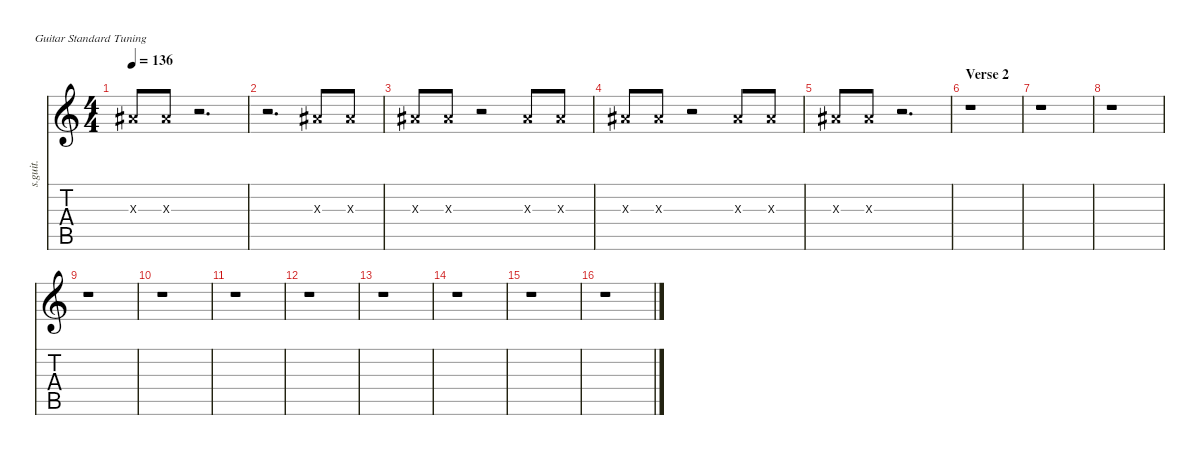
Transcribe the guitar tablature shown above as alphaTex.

\defaultSystemsLayout 4
\hideDynamics
\bracketExtendMode nobrackets
\track ("Corey Taylor (Back  Vocals)" "s.guit.") {instrument baritonesax}
\staff {score tabs}
\tuning (E4 B3 G3 D3 A2 E2)
\displaytranspose 12
\ts (4 4)
\tempo 136
\clef g2
\ks c
3.3{x acc #}.8{lyrics (0 "") lyrics (1 "") lyrics (2 "") lyrics (3 "") lyrics (4 "") dy ff} 3.3{x acc #}.8{lyrics (0 "") lyrics (1 "") lyrics (2 "") lyrics (3 "") lyrics (4 "")} r.2{d} |
r.2{d} 3.3{x acc #}.8{lyrics (0 "") lyrics (1 "") lyrics (2 "") lyrics (3 "") lyrics (4 "")} 3.3{x acc #}.8{lyrics (0 "") lyrics (1 "") lyrics (2 "") lyrics (3 "") lyrics (4 "")} |
3.3{x acc #}.8{lyrics (0 "") lyrics (1 "") lyrics (2 "") lyrics (3 "") lyrics (4 "")} 3.3{x acc #}.8{lyrics (0 "") lyrics (1 "") lyrics (2 "") lyrics (3 "") lyrics (4 "")} r.2 3.3{x acc #}.8{lyrics (0 "") lyrics (1 "") lyrics (2 "") lyrics (3 "") lyrics (4 "")} 3.3{x acc #}.8{lyrics (0 "") lyrics (1 "") lyrics (2 "") lyrics (3 "") lyrics (4 "")} |
3.3{x acc #}.8{lyrics (0 "") lyrics (1 "") lyrics (2 "") lyrics (3 "") lyrics (4 "")} 3.3{x acc #}.8{lyrics (0 "") lyrics (1 "") lyrics (2 "") lyrics (3 "") lyrics (4 "")} r.2 3.3{x acc #}.8{lyrics (0 "") lyrics (1 "") lyrics (2 "") lyrics (3 "") lyrics (4 "")} 3.3{x acc #}.8{lyrics (0 "") lyrics (1 "") lyrics (2 "") lyrics (3 "") lyrics (4 "")} |
3.3{x acc #}.8{lyrics (0 "") lyrics (1 "") lyrics (2 "") lyrics (3 "") lyrics (4 "")} 3.3{x acc #}.8{lyrics (0 "") lyrics (1 "") lyrics (2 "") lyrics (3 "") lyrics (4 "")} r.2{d} |
\section ("" "Verse 2")
r.1 |
r.1 |
r.1 |
r.1 |
r.1 |
r.1 |
r.1 |
r.1 |
r.1 |
r.1 |
r.1
